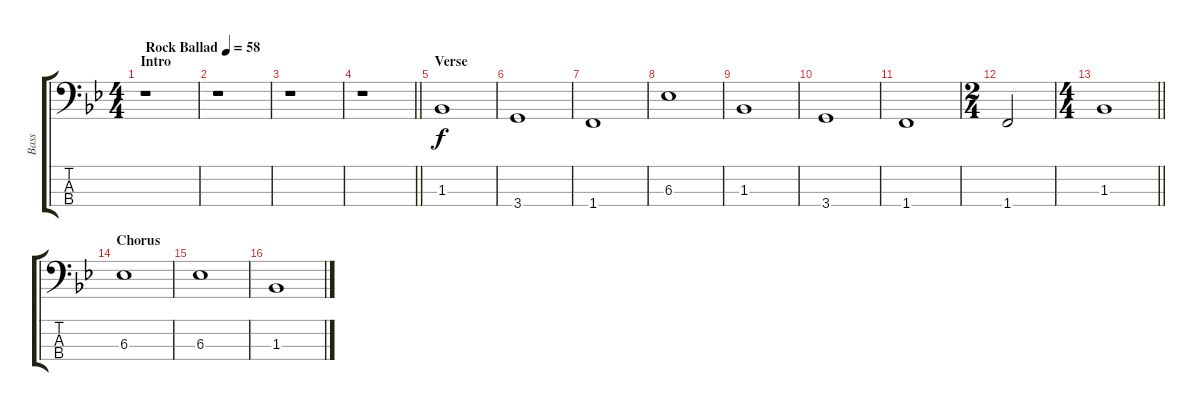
\track ("Bass" "Bass") {instrument electricbassfinger}
\staff {score tabs}
\tuning (G2 D2 A1 E1) {hide}
\ts (4 4)
\section ("" "Intro")
\tempo (58 "Rock Ballad")
\clef f4
\ks bb
r.1{dy f instrument electricbassfinger} |
r.1 |
r.1 |
\barLineRight lightlight
r.1 |
\section ("" "Verse")
1.3.1 |
3.4.1 |
1.4.1 |
6.3.1 |
1.3.1 |
3.4.1 |
1.4.1 |
\ts (2 4)
1.4.2 |
\ts (4 4)
\barLineRight lightlight
1.3.1 |
\section ("" "Chorus")
6.3.1 |
6.3.1 |
1.3.1
